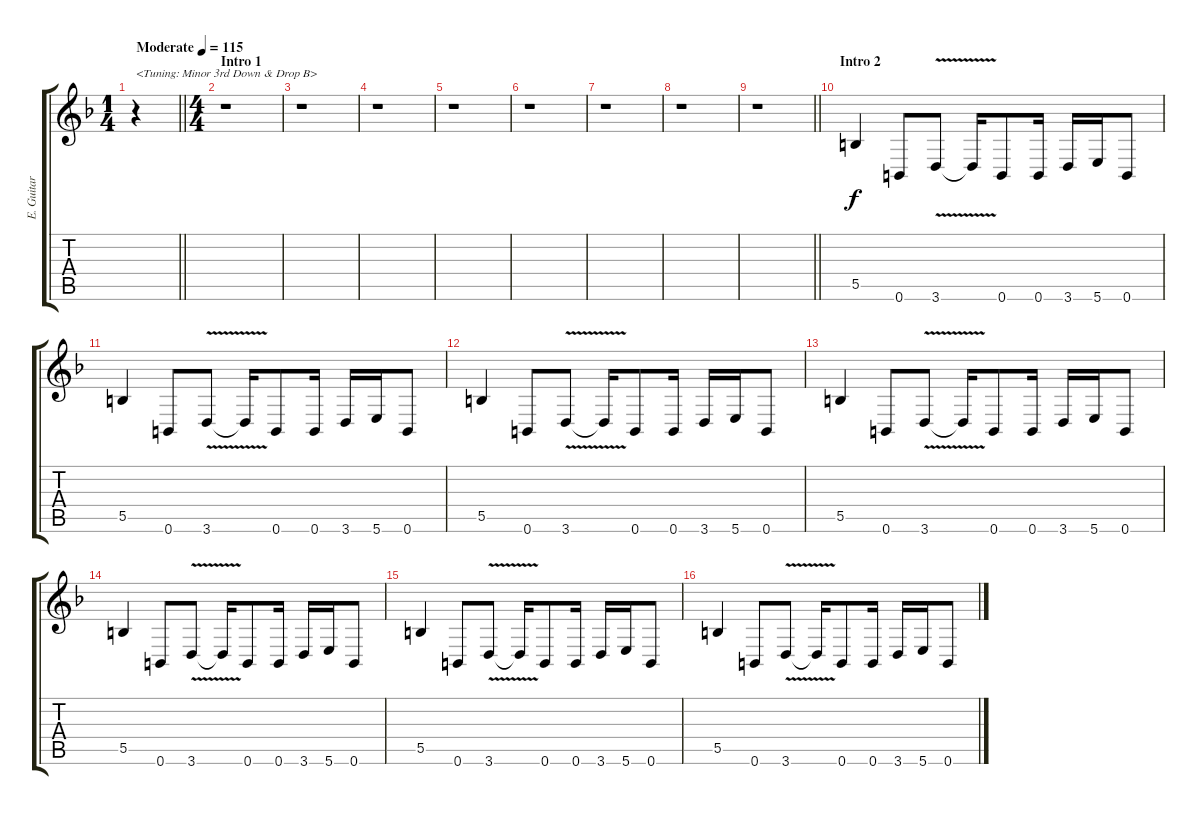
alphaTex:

\track ("E. Guitar III" "E. Guitar ") {instrument overdrivenguitar}
\staff {score tabs}
\tuning (Db4 Ab3 E3 B2 Gb2 B1) {hide}
\ts (1 4)
\tempo (115 "Moderate")
\clef g2
\barLineRight lightlight
\ks f
r.4{txt "<Tuning: Minor 3rd Down & Drop B>" dy f instrument overdrivenguitar} |
\ts (4 4)
\section ("" "Intro 1")
r.1 |
r.1 |
r.1 |
r.1 |
r.1 |
r.1 |
r.1 |
\barLineRight lightlight
r.1 |
\section ("" "Intro 2")
5.5.4 0.6.8 3.6{v}.8 3.6{t}.16 0.6.8 0.6.16 3.6.16 5.6.16 0.6.8 |
5.5.4 0.6.8 3.6{v}.8 3.6{t}.16 0.6.8 0.6.16 3.6.16 5.6.16 0.6.8 |
5.5.4 0.6.8 3.6{v}.8 3.6{t}.16 0.6.8 0.6.16 3.6.16 5.6.16 0.6.8 |
5.5.4 0.6.8 3.6{v}.8 3.6{t}.16 0.6.8 0.6.16 3.6.16 5.6.16 0.6.8 |
5.5.4 0.6.8 3.6{v}.8 3.6{t}.16 0.6.8 0.6.16 3.6.16 5.6.16 0.6.8 |
5.5.4 0.6.8 3.6{v}.8 3.6{t}.16 0.6.8 0.6.16 3.6.16 5.6.16 0.6.8 |
5.5.4 0.6.8 3.6{v}.8 3.6{t}.16 0.6.8 0.6.16 3.6.16 5.6.16 0.6.8
